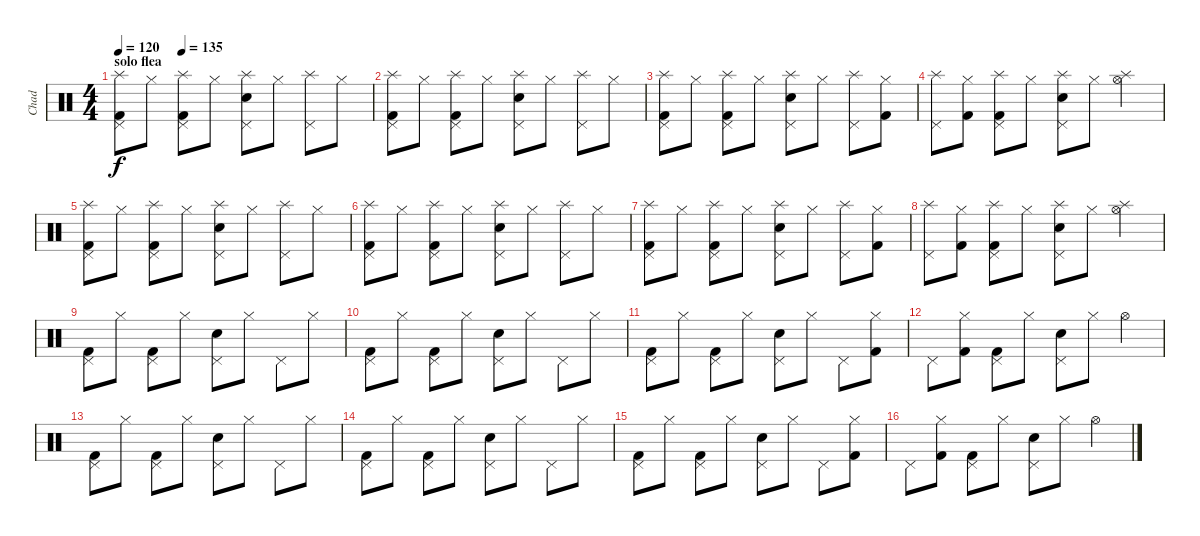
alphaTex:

\track ("Chad" "Chad") {instrument percussion}
\staff {score}
\articulation defaults
\ts (4 4)
\section ("" "solo flea")
\tempo 120
\tempo (135 0.25)
\clef neutral
\ks c
("Splash (hit)" "Pedal Hi-Hat (hit)" "Kick (hit) 2").8{dy f} "Hi-Hat (closed)".8 ("Splash (hit)" "Pedal Hi-Hat (hit)" "Kick (hit) 2").8 "Hi-Hat (closed)".8 ("Splash (hit)" "Pedal Hi-Hat (hit)" "Electric Snare (hit)").8 "Hi-Hat (closed)".8 ("Splash (hit)" "Pedal Hi-Hat (hit)").8 "Hi-Hat (closed)".8 |
("Splash (hit)" "Pedal Hi-Hat (hit)" "Kick (hit) 2").8 "Hi-Hat (closed)".8 ("Splash (hit)" "Pedal Hi-Hat (hit)" "Kick (hit) 2").8 "Hi-Hat (closed)".8 ("Splash (hit)" "Pedal Hi-Hat (hit)" "Electric Snare (hit)").8 "Hi-Hat (closed)".8 ("Splash (hit)" "Pedal Hi-Hat (hit)").8 "Hi-Hat (closed)".8 |
("Splash (hit)" "Pedal Hi-Hat (hit)" "Kick (hit) 2").8 "Hi-Hat (closed)".8 ("Splash (hit)" "Pedal Hi-Hat (hit)" "Kick (hit) 2").8 "Hi-Hat (closed)".8 ("Splash (hit)" "Pedal Hi-Hat (hit)" "Electric Snare (hit)").8 "Hi-Hat (closed)".8 ("Splash (hit)" "Pedal Hi-Hat (hit)").8 ("Hi-Hat (closed)" "Kick (hit) 2").8 |
("Splash (hit)" "Pedal Hi-Hat (hit)").8 ("Hi-Hat (closed)" "Kick (hit) 2").8 ("Splash (hit)" "Pedal Hi-Hat (hit)" "Kick (hit) 2").8 "Hi-Hat (closed)".8 ("Splash (hit)" "Pedal Hi-Hat (hit)" "Electric Snare (hit)").8 "Hi-Hat (closed)".8 ("Splash (hit)" "Hi-Hat (open)").4 |
("Splash (hit)" "Pedal Hi-Hat (hit)" "Kick (hit) 2").8 "Hi-Hat (closed)".8 ("Splash (hit)" "Pedal Hi-Hat (hit)" "Kick (hit) 2").8 "Hi-Hat (closed)".8 ("Splash (hit)" "Pedal Hi-Hat (hit)" "Electric Snare (hit)").8 "Hi-Hat (closed)".8 ("Splash (hit)" "Pedal Hi-Hat (hit)").8 "Hi-Hat (closed)".8 |
("Splash (hit)" "Pedal Hi-Hat (hit)" "Kick (hit) 2").8 "Hi-Hat (closed)".8 ("Splash (hit)" "Pedal Hi-Hat (hit)" "Kick (hit) 2").8 "Hi-Hat (closed)".8 ("Splash (hit)" "Pedal Hi-Hat (hit)" "Electric Snare (hit)").8 "Hi-Hat (closed)".8 ("Splash (hit)" "Pedal Hi-Hat (hit)").8 "Hi-Hat (closed)".8 |
("Splash (hit)" "Pedal Hi-Hat (hit)" "Kick (hit) 2").8 "Hi-Hat (closed)".8 ("Splash (hit)" "Pedal Hi-Hat (hit)" "Kick (hit) 2").8 "Hi-Hat (closed)".8 ("Splash (hit)" "Pedal Hi-Hat (hit)" "Electric Snare (hit)").8 "Hi-Hat (closed)".8 ("Splash (hit)" "Pedal Hi-Hat (hit)").8 ("Hi-Hat (closed)" "Kick (hit) 2").8 |
("Splash (hit)" "Pedal Hi-Hat (hit)").8 ("Hi-Hat (closed)" "Kick (hit) 2").8 ("Splash (hit)" "Pedal Hi-Hat (hit)" "Kick (hit) 2").8 "Hi-Hat (closed)".8 ("Splash (hit)" "Pedal Hi-Hat (hit)" "Electric Snare (hit)").8 "Hi-Hat (closed)".8 ("Splash (hit)" "Hi-Hat (open)").4 |
\section ("" "")
("Pedal Hi-Hat (hit)" "Kick (hit) 2").8 "Hi-Hat (closed)".8 ("Pedal Hi-Hat (hit)" "Kick (hit) 2").8 "Hi-Hat (closed)".8 ("Pedal Hi-Hat (hit)" "Electric Snare (hit)").8 "Hi-Hat (closed)".8 "Pedal Hi-Hat (hit)".8 "Hi-Hat (closed)".8 |
("Pedal Hi-Hat (hit)" "Kick (hit) 2").8 "Hi-Hat (closed)".8 ("Pedal Hi-Hat (hit)" "Kick (hit) 2").8 "Hi-Hat (closed)".8 ("Pedal Hi-Hat (hit)" "Electric Snare (hit)").8 "Hi-Hat (closed)".8 "Pedal Hi-Hat (hit)".8 "Hi-Hat (closed)".8 |
("Pedal Hi-Hat (hit)" "Kick (hit) 2").8 "Hi-Hat (closed)".8 ("Pedal Hi-Hat (hit)" "Kick (hit) 2").8 "Hi-Hat (closed)".8 ("Pedal Hi-Hat (hit)" "Electric Snare (hit)").8 "Hi-Hat (closed)".8 "Pedal Hi-Hat (hit)".8 ("Hi-Hat (closed)" "Kick (hit) 2").8 |
"Pedal Hi-Hat (hit)".8 ("Hi-Hat (closed)" "Kick (hit) 2").8 ("Pedal Hi-Hat (hit)" "Kick (hit) 2").8 "Hi-Hat (closed)".8 ("Pedal Hi-Hat (hit)" "Electric Snare (hit)").8 "Hi-Hat (closed)".8 "Hi-Hat (open)".4 |
("Pedal Hi-Hat (hit)" "Kick (hit) 2").8 "Hi-Hat (closed)".8 ("Pedal Hi-Hat (hit)" "Kick (hit) 2").8 "Hi-Hat (closed)".8 ("Pedal Hi-Hat (hit)" "Electric Snare (hit)").8 "Hi-Hat (closed)".8 "Pedal Hi-Hat (hit)".8 "Hi-Hat (closed)".8 |
("Pedal Hi-Hat (hit)" "Kick (hit) 2").8 "Hi-Hat (closed)".8 ("Pedal Hi-Hat (hit)" "Kick (hit) 2").8 "Hi-Hat (closed)".8 ("Pedal Hi-Hat (hit)" "Electric Snare (hit)").8 "Hi-Hat (closed)".8 "Pedal Hi-Hat (hit)".8 "Hi-Hat (closed)".8 |
("Pedal Hi-Hat (hit)" "Kick (hit) 2").8 "Hi-Hat (closed)".8 ("Pedal Hi-Hat (hit)" "Kick (hit) 2").8 "Hi-Hat (closed)".8 ("Pedal Hi-Hat (hit)" "Electric Snare (hit)").8 "Hi-Hat (closed)".8 "Pedal Hi-Hat (hit)".8 ("Hi-Hat (closed)" "Kick (hit) 2").8 |
"Pedal Hi-Hat (hit)".8 ("Hi-Hat (closed)" "Kick (hit) 2").8 ("Pedal Hi-Hat (hit)" "Kick (hit) 2").8 "Hi-Hat (closed)".8 ("Pedal Hi-Hat (hit)" "Electric Snare (hit)").8 "Hi-Hat (closed)".8 "Hi-Hat (open)".4
